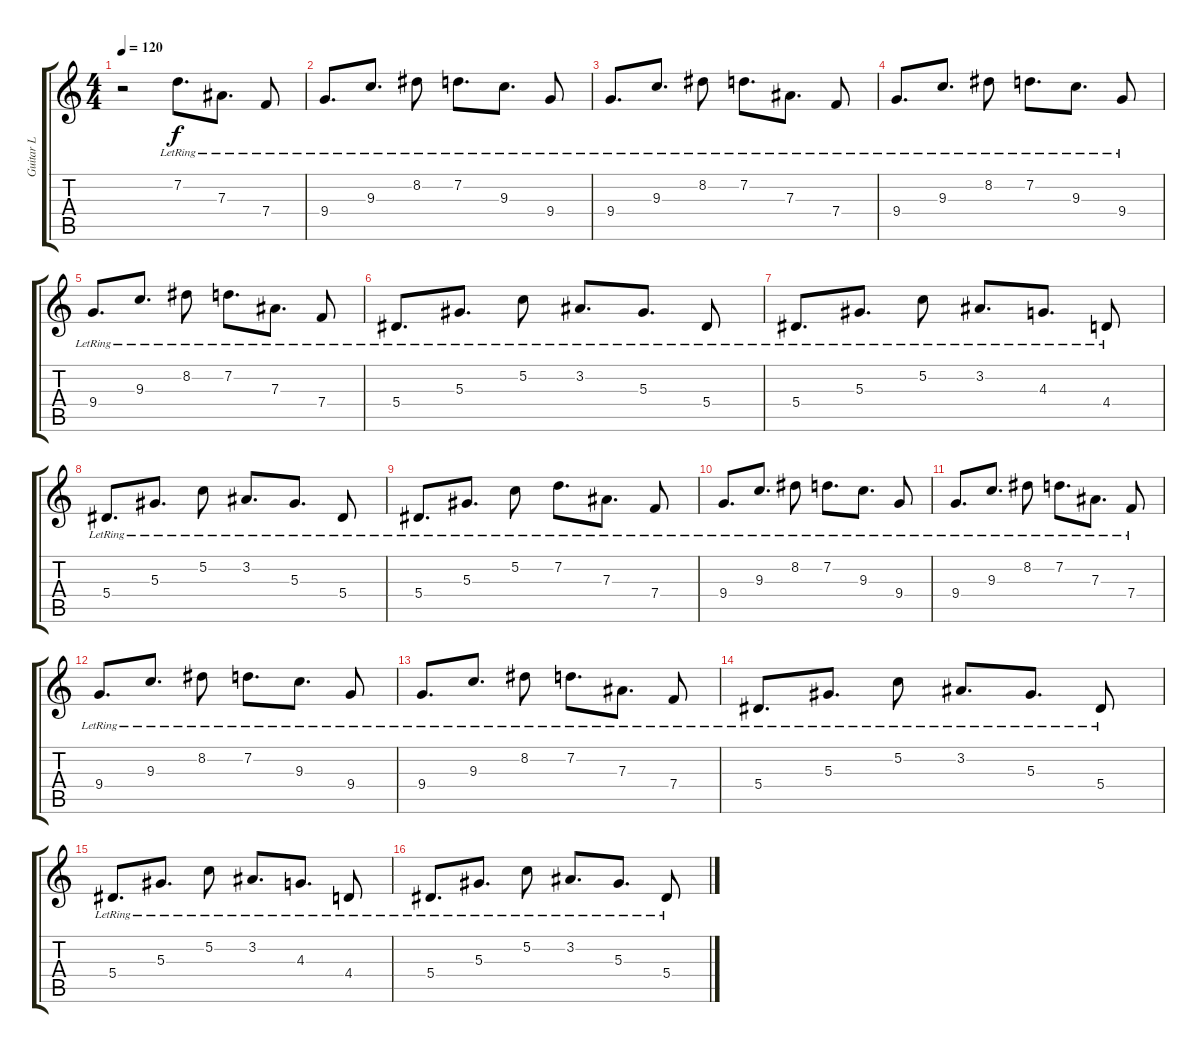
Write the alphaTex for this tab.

\track ("Guitar L" "Guitar L") {instrument distortionguitar}
\staff {score tabs}
\tuning (C4 G3 Eb3 Bb2 F2 C2) {hide}
\ts (4 4)
\tempo 120
\clef g2
\ks c
r.2{dy f instrument acousticguitarnylon} 7.2{lr}.8{d} 7.3{lr}.8{d} 7.4{lr}.8 |
9.4{lr}.8{d} 9.3{lr}.8{d} 8.2{lr}.8 7.2{lr}.8{d} 9.3{lr}.8{d} 9.4{lr}.8 |
9.4{lr}.8{d} 9.3{lr}.8{d} 8.2{lr}.8 7.2{lr}.8{d} 7.3{lr}.8{d} 7.4{lr}.8 |
9.4{lr}.8{d} 9.3{lr}.8{d} 8.2{lr}.8 7.2{lr}.8{d} 9.3{lr}.8{d} 9.4{lr}.8 |
9.4{lr}.8{d} 9.3{lr}.8{d} 8.2{lr}.8 7.2{lr}.8{d} 7.3{lr}.8{d} 7.4{lr}.8 |
5.4{lr}.8{d} 5.3{lr}.8{d} 5.2{lr}.8 3.2{lr}.8{d} 5.3{lr}.8{d} 5.4{lr}.8 |
5.4{lr}.8{d} 5.3{lr}.8{d} 5.2{lr}.8 3.2{lr}.8{d} 4.3{lr}.8{d} 4.4{lr}.8 |
5.4{lr}.8{d} 5.3{lr}.8{d} 5.2{lr}.8 3.2{lr}.8{d} 5.3{lr}.8{d} 5.4{lr}.8 |
5.4{lr}.8{d} 5.3{lr}.8{d} 5.2{lr}.8 7.2{lr}.8{d} 7.3{lr}.8{d} 7.4{lr}.8 |
9.4{lr}.8{d} 9.3{lr}.8{d} 8.2{lr}.8 7.2{lr}.8{d} 9.3{lr}.8{d} 9.4{lr}.8 |
9.4{lr}.8{d} 9.3{lr}.8{d} 8.2{lr}.8 7.2{lr}.8{d} 7.3{lr}.8{d} 7.4{lr}.8 |
9.4{lr}.8{d} 9.3{lr}.8{d} 8.2{lr}.8 7.2{lr}.8{d} 9.3{lr}.8{d} 9.4{lr}.8 |
9.4{lr}.8{d} 9.3{lr}.8{d} 8.2{lr}.8 7.2{lr}.8{d} 7.3{lr}.8{d} 7.4{lr}.8 |
5.4{lr}.8{d} 5.3{lr}.8{d} 5.2{lr}.8 3.2{lr}.8{d} 5.3{lr}.8{d} 5.4{lr}.8 |
5.4{lr}.8{d} 5.3{lr}.8{d} 5.2{lr}.8 3.2{lr}.8{d} 4.3{lr}.8{d} 4.4{lr}.8 |
5.4{lr}.8{d} 5.3{lr}.8{d} 5.2{lr}.8 3.2{lr}.8{d} 5.3{lr}.8{d} 5.4{lr}.8
